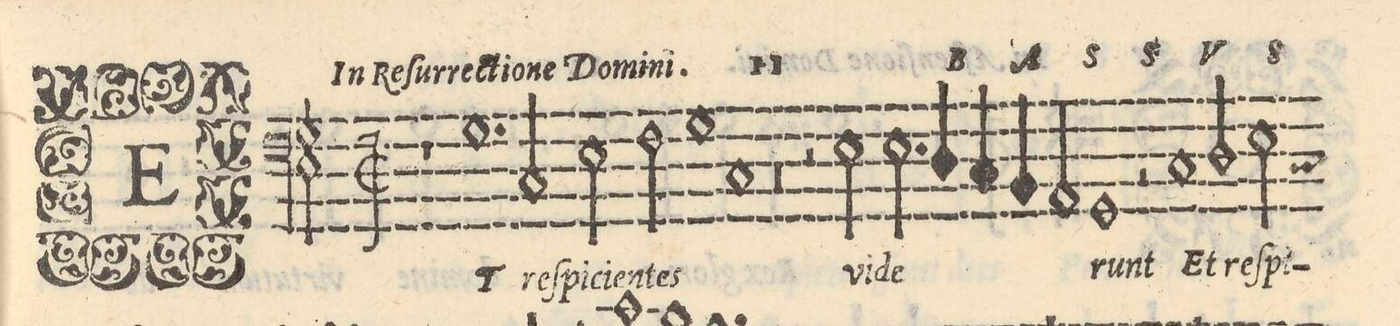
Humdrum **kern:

**kern	**text
*I"BASSVS	*
*clefF4	*
*k[]	*
*met(C|)	*
*M2/1	*
1r	.
1.G	ET
=2-	=2-
2C/	reſ-
2E\	-pi-
2F\	-ci-
=3-	=3-
1G	-en-
1C	-tes
=4-	=4-
0r	.
=5-	=5-
2r	.
2E\	vi-
2.E\	-de-
4D/	.
=6-	=6-
4C/	.
4BB/	.
2AA/	.
1GG	-runt
=7-	=7-
2r	.
1C	Et
2D/	reſ-
=8-	=8-
2E\	-pi-
*custos:C	*
*-	*-
